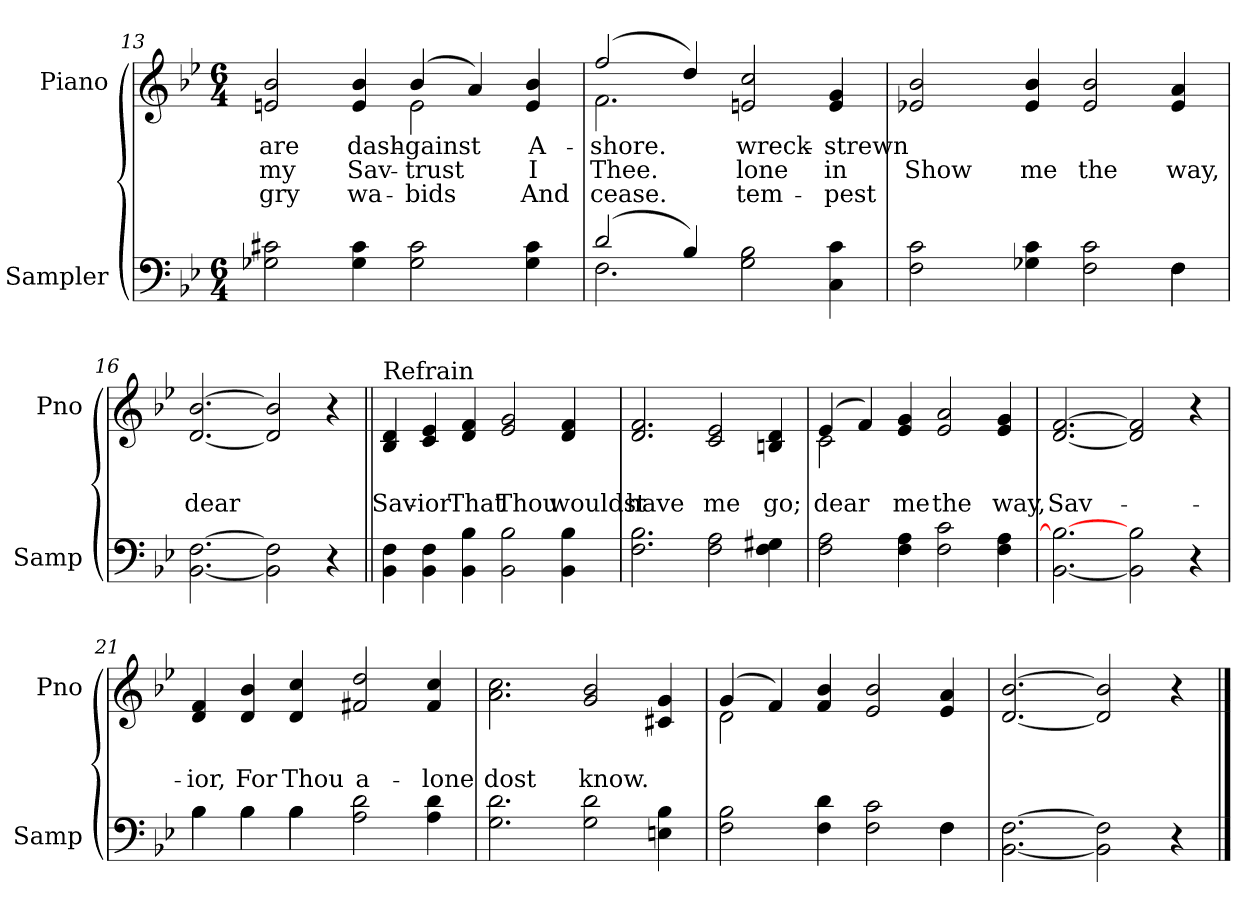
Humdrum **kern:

**kern	**kern	**text	**text	**text
*part2	*part1	*part1	*part1	*part1
*staff2	*staff1	*staff1	*staff1	*staff1
*I"Sampler	*I"Piano	*	*	*
*I'Samp	*I'Pno	*	*	*
*clefF4	*clefG2	*	*	*
*k[b-e-]	*k[b-e-]	*	*	*
*B-:	*B-:	*	*	*
*M6/4	*M6/4	*	*	*
=13	=13	=13	=13	=13
*	*^	*	*	*
2G-X 2c#X	2en 2b-	2.ryy	are	my	-gry
4G- 4c#	4e 4b-	.	dash-	Sav-	wa-
2G- 2c#	(4b-/	2e	-gainst	trust	bids
.	4a/)	.	.	.	.
4G- 4c#	4e 4b-	4ryy	A-	I	And
=14	=14	=14	=14	=14	=14
*^	*	*	*	*	*
(2d/	2.F	(2ff/	2.f	shore.	Thee.	cease.
4B-/)	.	4dd/)	.	.	.	.
2G 2B-	2.ryy	2en 2cc	2.ryy	wreck-	-lone	tem-
4C 4c	.	4e 4g	.	-strewn	in	-pest
*	*	*v	*v	*	*	*
=15	=15	=15	=15	=15	=15
2F 2c	4ryy	2e-X 2b-	.	Show	.
*v	*v	*	*	*	*
4G-X 4c	4e- 4b-	.	me	.
2F 2c	2e- 2b-	.	the	.
*^	*	*	*	*
4F\	4F	4e- 4a	.	way,	.
*v	*v	*	*	*	*
=16	=16	=16	=16	=16
[2.BB- [2.F	[2.d [2.b-	.	dear	.
2BB-] 2F]	2d] 2b-]	.	.	.
4r	4r	.	.	.
=17||	=17||	=17||	=17||	=17||
!	!LO:TX:t=Refrain	!	!	!
4BB- 4F	4B- 4d	.	Sav-	.
4BB- 4F	4c 4e-	.	-ior	.
4BB- 4B-	4d 4f	.	That	.
2BB- 2B-	2e- 2g	.	Thou	.
4BB- 4B-	4d 4f	.	wouldst	.
=18	=18	=18	=18	=18
2.F 2.B-	2.d 2.f	.	have	.
2F 2A	2c 2e-	.	me	.
4F 4G#X	4Bn 4d	.	go;	.
=19	=19	=19	=19	=19
*	*^	*	*	*
2F 2A	(4e-/	2c	.	dear	.
.	4f/)	.	.	.	.
4F 4A	4e- 4g	1ryy	.	me	.
2F 2c	2e- 2a	.	.	the	.
4F 4A	4e- 4g	.	.	way,	.
*	*v	*v	*	*	*
=20	=20	=20	=20	=20
[2.BB- 2.B-_	[2.d [2.f	.	Sav-	.
2BB-] 2B-	2d] 2f]	.	.	.
4r	4r	.	.	.
=21	=21	=21	=21	=21
*^	*	*	*	*
4B-\	4B-	4d 4f	.	-ior,	.
4B-\	4B-	4d 4b-	.	For	.
4B-\	4B-	4d 4cc	.	Thou	.
2A 2d	2.ryy	2f#X 2dd	.	a-	.
4A 4d	.	4f# 4cc	.	-lone	.
*v	*v	*	*	*	*
=22	=22	=22	=22	=22
2.G 2.d	2.a 2.cc	.	dost	.
2G 2d	2g 2b-	.	know.	.
4En 4B-	4c#X 4g	.	.	.
=23	=23	=23	=23	=23
*^	*^	*	*	*
2F 2B-	4ryy	(4g/	2d	.	.	.
*v	*v	*	*	*	*	*
.	4f/)	.	.	.	.
4F 4d	4f 4b-	1ryy	.	.	.
2F 2c	2e- 2b-	.	.	.	.
*^	*	*	*	*	*
4F\	4F	4e- 4a	.	.	.	.
*v	*v	*	*	*	*	*
*	*v	*v	*	*	*
=24	=24	=24	=24	=24
[2.BB- [2.F	[2.d [2.b-	.	.	.
2BB-] 2F]	2d] 2b-]	.	.	.
4r	4r	.	.	.
==	==	==	==	==
*-	*-	*-	*-	*-
